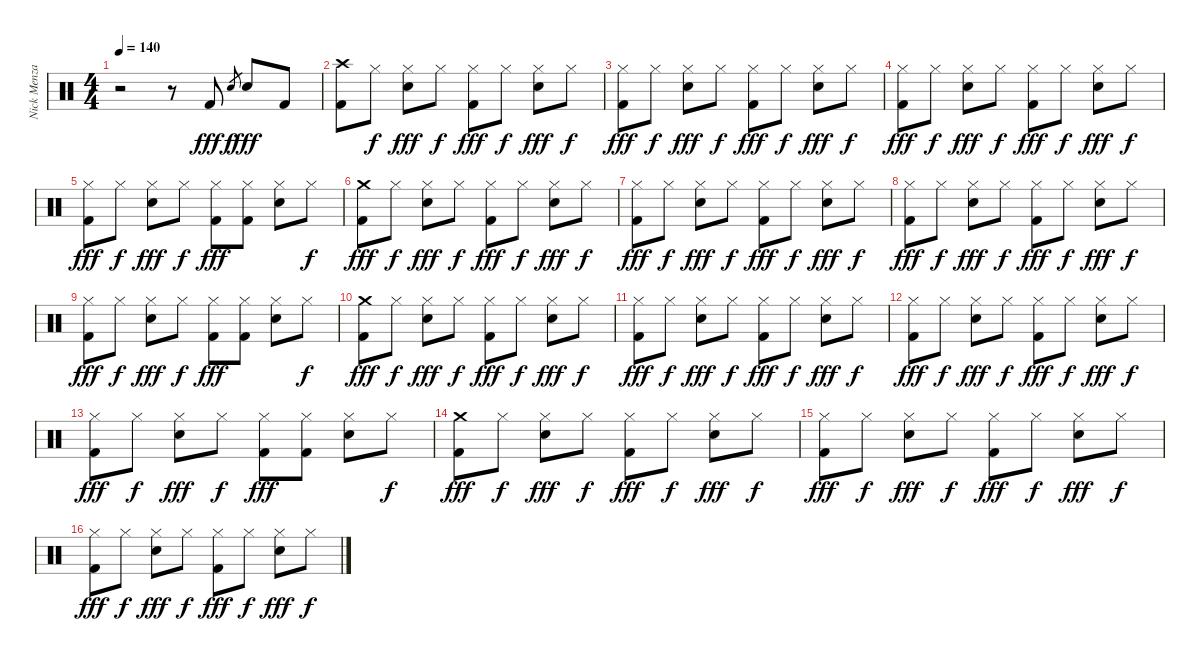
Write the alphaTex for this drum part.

\track ("Nick Menza" "Nick Menza") {instrument percussion}
\staff {score}
\articulation defaults
\ts (4 4)
\tempo 140
\clef neutral
\ks c
r.2{dy fff} r.8 "Kick (hit) 2".8 "Electric Snare (hit)".8{gr dy f} "Electric Snare (hit)".8{dy fff} "Kick (hit) 2".8 |
("Crash high (hit)" "Kick (hit) 2").8 "Hi-Hat (closed)".8{dy f} ("Hi-Hat (closed)" "Electric Snare (hit)").8{dy fff} "Hi-Hat (closed)".8{dy f} ("Hi-Hat (closed)" "Kick (hit) 2").8{dy fff} "Hi-Hat (closed)".8{dy f} ("Hi-Hat (closed)" "Electric Snare (hit)").8{dy fff} "Hi-Hat (closed)".8{dy f} |
("Hi-Hat (closed)" "Kick (hit) 2").8{dy fff} "Hi-Hat (closed)".8{dy f} ("Hi-Hat (closed)" "Electric Snare (hit)").8{dy fff} "Hi-Hat (closed)".8{dy f} ("Hi-Hat (closed)" "Kick (hit) 2").8{dy fff} "Hi-Hat (closed)".8{dy f} ("Hi-Hat (closed)" "Electric Snare (hit)").8{dy fff} "Hi-Hat (closed)".8{dy f} |
("Hi-Hat (closed)" "Kick (hit) 2").8{dy fff} "Hi-Hat (closed)".8{dy f} ("Hi-Hat (closed)" "Electric Snare (hit)").8{dy fff} "Hi-Hat (closed)".8{dy f} ("Hi-Hat (closed)" "Kick (hit) 2").8{dy fff} "Hi-Hat (closed)".8{dy f} ("Hi-Hat (closed)" "Electric Snare (hit)").8{dy fff} "Hi-Hat (closed)".8{dy f} |
("Hi-Hat (closed)" "Kick (hit) 2").8{dy fff} "Hi-Hat (closed)".8{dy f} ("Hi-Hat (closed)" "Electric Snare (hit)").8{dy fff} "Hi-Hat (closed)".8{dy f} ("Hi-Hat (closed)" "Kick (hit) 2").8{dy fff} ("Hi-Hat (closed)" "Kick (hit) 2").8 ("Hi-Hat (closed)" "Electric Snare (hit)").8 "Hi-Hat (closed)".8{dy f} |
("Crash medium (hit)" "Kick (hit) 2").8{dy fff} "Hi-Hat (closed)".8{dy f} ("Hi-Hat (closed)" "Electric Snare (hit)").8{dy fff} "Hi-Hat (closed)".8{dy f} ("Hi-Hat (closed)" "Kick (hit) 2").8{dy fff} "Hi-Hat (closed)".8{dy f} ("Hi-Hat (closed)" "Electric Snare (hit)").8{dy fff} "Hi-Hat (closed)".8{dy f} |
("Hi-Hat (closed)" "Kick (hit) 2").8{dy fff} "Hi-Hat (closed)".8{dy f} ("Hi-Hat (closed)" "Electric Snare (hit)").8{dy fff} "Hi-Hat (closed)".8{dy f} ("Hi-Hat (closed)" "Kick (hit) 2").8{dy fff} "Hi-Hat (closed)".8{dy f} ("Hi-Hat (closed)" "Electric Snare (hit)").8{dy fff} "Hi-Hat (closed)".8{dy f} |
("Hi-Hat (closed)" "Kick (hit) 2").8{dy fff} "Hi-Hat (closed)".8{dy f} ("Hi-Hat (closed)" "Electric Snare (hit)").8{dy fff} "Hi-Hat (closed)".8{dy f} ("Hi-Hat (closed)" "Kick (hit) 2").8{dy fff} "Hi-Hat (closed)".8{dy f} ("Hi-Hat (closed)" "Electric Snare (hit)").8{dy fff} "Hi-Hat (closed)".8{dy f} |
("Hi-Hat (closed)" "Kick (hit) 2").8{dy fff} "Hi-Hat (closed)".8{dy f} ("Hi-Hat (closed)" "Electric Snare (hit)").8{dy fff} "Hi-Hat (closed)".8{dy f} ("Hi-Hat (closed)" "Kick (hit) 2").8{dy fff} ("Hi-Hat (closed)" "Kick (hit) 2").8 ("Hi-Hat (closed)" "Electric Snare (hit)").8 "Hi-Hat (closed)".8{dy f} |
("Crash medium (hit)" "Kick (hit) 2").8{dy fff} "Hi-Hat (closed)".8{dy f} ("Hi-Hat (closed)" "Electric Snare (hit)").8{dy fff} "Hi-Hat (closed)".8{dy f} ("Hi-Hat (closed)" "Kick (hit) 2").8{dy fff} "Hi-Hat (closed)".8{dy f} ("Hi-Hat (closed)" "Electric Snare (hit)").8{dy fff} "Hi-Hat (closed)".8{dy f} |
("Hi-Hat (closed)" "Kick (hit) 2").8{dy fff} "Hi-Hat (closed)".8{dy f} ("Hi-Hat (closed)" "Electric Snare (hit)").8{dy fff} "Hi-Hat (closed)".8{dy f} ("Hi-Hat (closed)" "Kick (hit) 2").8{dy fff} "Hi-Hat (closed)".8{dy f} ("Hi-Hat (closed)" "Electric Snare (hit)").8{dy fff} "Hi-Hat (closed)".8{dy f} |
("Hi-Hat (closed)" "Kick (hit) 2").8{dy fff} "Hi-Hat (closed)".8{dy f} ("Hi-Hat (closed)" "Electric Snare (hit)").8{dy fff} "Hi-Hat (closed)".8{dy f} ("Hi-Hat (closed)" "Kick (hit) 2").8{dy fff} "Hi-Hat (closed)".8{dy f} ("Hi-Hat (closed)" "Electric Snare (hit)").8{dy fff} "Hi-Hat (closed)".8{dy f} |
("Hi-Hat (closed)" "Kick (hit) 2").8{dy fff} "Hi-Hat (closed)".8{dy f} ("Hi-Hat (closed)" "Electric Snare (hit)").8{dy fff} "Hi-Hat (closed)".8{dy f} ("Hi-Hat (closed)" "Kick (hit) 2").8{dy fff} ("Hi-Hat (closed)" "Kick (hit) 2").8 ("Hi-Hat (closed)" "Electric Snare (hit)").8 "Hi-Hat (closed)".8{dy f} |
("Crash medium (hit)" "Kick (hit) 2").8{dy fff} "Hi-Hat (closed)".8{dy f} ("Hi-Hat (closed)" "Electric Snare (hit)").8{dy fff} "Hi-Hat (closed)".8{dy f} ("Hi-Hat (closed)" "Kick (hit) 2").8{dy fff} "Hi-Hat (closed)".8{dy f} ("Hi-Hat (closed)" "Electric Snare (hit)").8{dy fff} "Hi-Hat (closed)".8{dy f} |
("Hi-Hat (closed)" "Kick (hit) 2").8{dy fff} "Hi-Hat (closed)".8{dy f} ("Hi-Hat (closed)" "Electric Snare (hit)").8{dy fff} "Hi-Hat (closed)".8{dy f} ("Hi-Hat (closed)" "Kick (hit) 2").8{dy fff} "Hi-Hat (closed)".8{dy f} ("Hi-Hat (closed)" "Electric Snare (hit)").8{dy fff} "Hi-Hat (closed)".8{dy f} |
("Hi-Hat (closed)" "Kick (hit) 2").8{dy fff} "Hi-Hat (closed)".8{dy f} ("Hi-Hat (closed)" "Electric Snare (hit)").8{dy fff} "Hi-Hat (closed)".8{dy f} ("Hi-Hat (closed)" "Kick (hit) 2").8{dy fff} "Hi-Hat (closed)".8{dy f} ("Hi-Hat (closed)" "Electric Snare (hit)").8{dy fff} "Hi-Hat (closed)".8{dy f}
